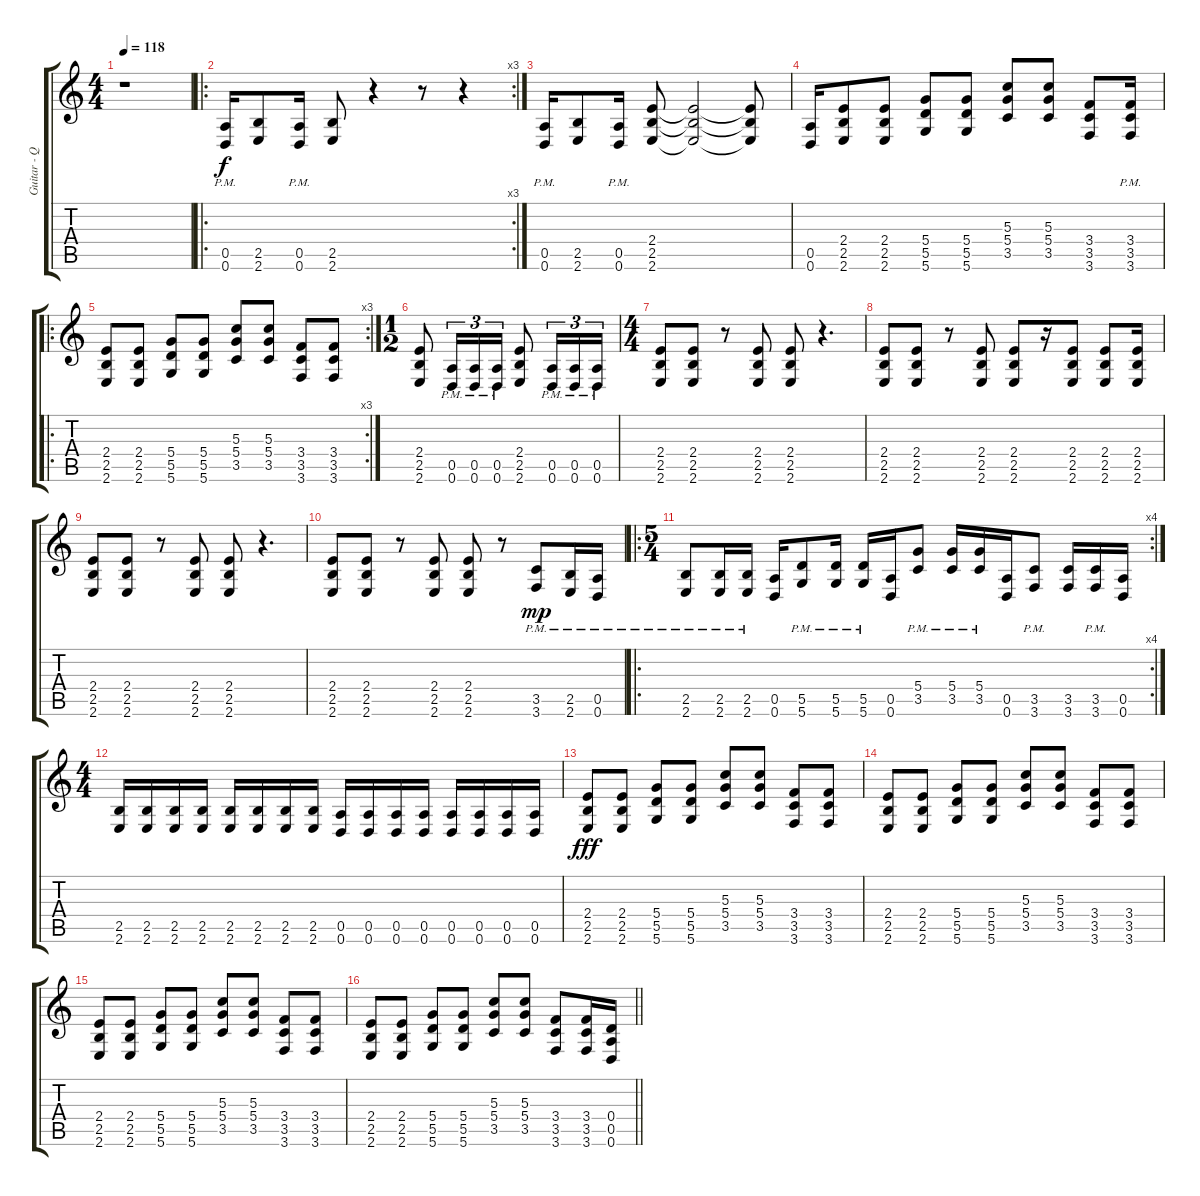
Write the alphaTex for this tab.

\track ("Guitar - Quinn Allman" "Guitar - Q") {instrument distortionguitar}
\staff {score tabs}
\tuning (E4 B3 G3 D3 A2 D2) {hide}
\ts (4 4)
\tempo 118
\clef g2
\ks c
r.1{dy f instrument distortionguitar} |
\ro
\rc 3
(0.5{pm} 0.6{pm}).16 (2.5 2.6).8 (0.5{pm} 0.6{pm}).16 (2.5 2.6).8 r.4 r.8 r.4 |
(0.5{pm} 0.6{pm}).16 (2.5 2.6).8 (0.5{pm} 0.6{pm}).16 (2.4 2.5 2.6).8 (2.4{t} 2.5{t} 2.6{t}).2 (2.4{t} 2.5{t} 2.6{t}).8 |
(0.5 0.6).16 (2.4 2.5 2.6).8 (2.4 2.5 2.6).8 (5.4 5.5 5.6).8 (5.4 5.5 5.6).8 (5.3 5.4 3.5).8 (5.3 5.4 3.5).8 (3.4 3.5 3.6).8 (3.4{pm} 3.5{pm} 3.6{pm}).16 |
\ro
\rc 3
(2.4 2.5 2.6).8 (2.4 2.5 2.6).8 (5.4 5.5 5.6).8 (5.4 5.5 5.6).8 (5.3 5.4 3.5).8 (5.3 5.4 3.5).8 (3.4 3.5 3.6).8 (3.4 3.5 3.6).8 |
\ts (1 2)
(2.4 2.5 2.6).8 (0.5{pm} 0.6{pm}).16{tu (3 2)} (0.5{pm} 0.6{pm}).16{tu (3 2)} (0.5{pm} 0.6{pm}).16{tu (3 2)} (2.4 2.5 2.6).8 (0.5{pm} 0.6{pm}).16{tu (3 2)} (0.5{pm} 0.6{pm}).16{tu (3 2)} (0.5{pm} 0.6{pm}).16{tu (3 2)} |
\ts (4 4)
(2.4 2.5 2.6).8 (2.4 2.5 2.6).8 r.8 (2.4 2.5 2.6).8 (2.4 2.5 2.6).8 r.4{d} |
(2.4 2.5 2.6).8 (2.4 2.5 2.6).8 r.8 (2.4 2.5 2.6).8 (2.4 2.5 2.6).8 r.16 (2.4 2.5 2.6).8 (2.4 2.5 2.6).8 (2.4 2.5 2.6).16 |
(2.4 2.5 2.6).8 (2.4 2.5 2.6).8 r.8 (2.4 2.5 2.6).8 (2.4 2.5 2.6).8 r.4{d} |
(2.4 2.5 2.6).8 (2.4 2.5 2.6).8 r.8 (2.4 2.5 2.6).8 (2.4 2.5 2.6).8 r.8 (3.5{pm} 3.6{pm}).8{dy mp} (2.5{pm} 2.6{pm}).16 (0.5{pm} 0.6{pm}).16 |
\ro
\rc 4
\ts (5 4)
(2.5{pm} 2.6{pm}).8 (2.5{pm} 2.6{pm}).16 (2.5{pm} 2.6{pm}).16 (0.5 0.6).16 (5.5{pm} 5.6{pm}).8 (5.5{pm} 5.6{pm}).16 (5.5{pm} 5.6{pm}).16 (0.5 0.6).16 (5.4{pm} 3.5{pm}).8 (5.4{pm} 3.5{pm}).16 (5.4{pm} 3.5{pm}).16 (0.5 0.6).16 (3.5{pm} 3.6{pm}).8 (3.5 3.6).16 (3.5{pm} 3.6{pm}).16 (0.5 0.6).16 |
\ts (4 4)
(2.5 2.6).16 (2.5 2.6).16 (2.5 2.6).16 (2.5 2.6).16 (2.5 2.6).16 (2.5 2.6).16 (2.5 2.6).16 (2.5 2.6).16 (0.5 0.6).16 (0.5 0.6).16 (0.5 0.6).16 (0.5 0.6).16 (0.5 0.6).16 (0.5 0.6).16 (0.5 0.6).16 (0.5 0.6).16 |
(2.4 2.5 2.6).8{dy fff} (2.4 2.5 2.6).8 (5.4 5.5 5.6).8 (5.4 5.5 5.6).8 (5.3 5.4 3.5).8 (5.3 5.4 3.5).8 (3.4 3.5 3.6).8 (3.4 3.5 3.6).8 |
(2.4 2.5 2.6).8 (2.4 2.5 2.6).8 (5.4 5.5 5.6).8 (5.4 5.5 5.6).8 (5.3 5.4 3.5).8 (5.3 5.4 3.5).8 (3.4 3.5 3.6).8 (3.4 3.5 3.6).8 |
(2.4 2.5 2.6).8 (2.4 2.5 2.6).8 (5.4 5.5 5.6).8 (5.4 5.5 5.6).8 (5.3 5.4 3.5).8 (5.3 5.4 3.5).8 (3.4 3.5 3.6).8 (3.4 3.5 3.6).8 |
\barLineRight lightlight
(2.4 2.5 2.6).8 (2.4 2.5 2.6).8 (5.4 5.5 5.6).8 (5.4 5.5 5.6).8 (5.3 5.4 3.5).8 (5.3 5.4 3.5).8 (3.4 3.5 3.6).8 (3.4 3.5 3.6).16 (0.4 0.5 0.6).16
